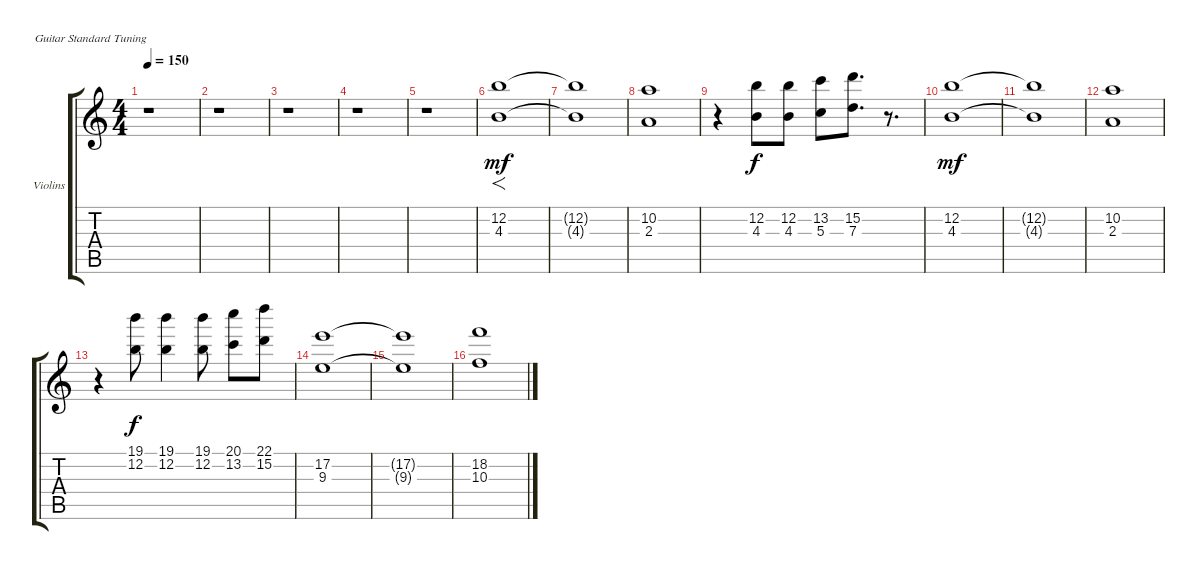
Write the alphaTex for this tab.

\defaultSystemsLayout 4
\bracketExtendMode groupsimilarinstruments
\firstSystemTrackNameOrientation horizontal
\otherSystemsTrackNameOrientation horizontal
\track ("Violins" "Violins") {instrument electricguitarclean}
\staff {score tabs}
\tuning (E4 B3 G3 D3 A2 E2)
\ts (4 4)
\tempo 150
\clef g2
\scale
0.333333
\ks c
r.1{dy mf} |
\scale
0.333333 r.1 |
\scale
0.333333 r.1 |
\scale
0.333333 r.1 |
\scale
0.333333 r.1 |
\scale
0.333333 (12.2 4.3).1{f} |
\scale
0.333333 (12.2{t} 4.3{t}).1 |
\scale
0.333333 (10.2 2.3).1 |
\scale
0.333333 r.4 (4.3 12.2).8{dy f} (4.3 12.2).8 (5.3 13.2).8 (7.3 15.2).8{d} r.8{d} |
\scale
0.333333 (12.2 4.3).1{dy mf} |
\scale
0.333333 (12.2{t} 4.3{t}).1 |
\scale
0.333333 (10.2 2.3).1 |
\scale
0.333333 r.4 (12.2 19.1).8{dy f} (12.2 19.1).4 (12.2 19.1).8 (13.2 20.1).8 (15.2 22.1).8 |
\scale
0.333333 (17.2 9.3).1 |
\scale
0.333333 (17.2{t} 9.3{t}).1 |
\scale
0.333333 (18.2 10.3).1
